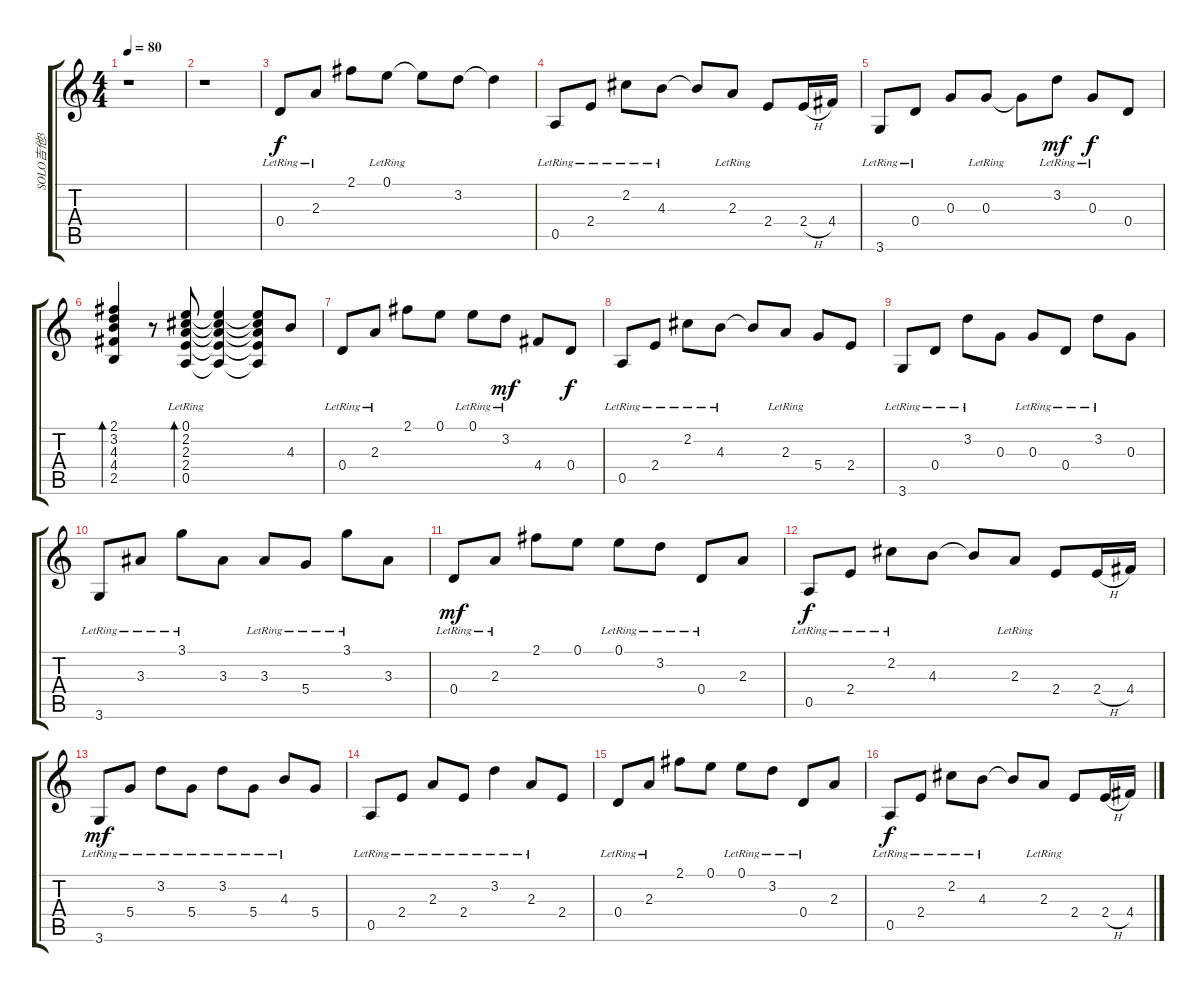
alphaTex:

\track ("SOLO吉他3" "SOLO吉他3") {instrument overdrivenguitar}
\staff {score tabs}
\tuning (E4 B3 G3 D3 A2 E2) {hide}
\ts (4 4)
\tempo 80
\clef g2
\ks c
r.1{dy f} |
r.1 |
0.4{lr}.8 2.3{lr}.8 2.1.8 0.1{lr}.8 0.1{t}.8 3.2.8 3.2{t}.4 |
0.5{lr}.8 2.4{lr}.8 2.2{lr}.8 4.3{lr}.8 4.3{t}.8 2.3{lr}.8 2.4.8 2.4{h}.16 4.4.16 |
3.6{lr}.8 0.4{lr}.8 0.3.8 0.3{lr}.8 0.3{t}.8 3.2{lr}.8{dy mf} 0.3{lr}.8{dy f} 0.4.8 |
(2.1 3.2 4.3 4.4 2.5).4{bd 240} r.8 (0.1{lr} 2.2{lr} 2.3 2.4 0.5).8{bd 240} (0.1{t} 2.2{t} 2.3{t} 2.4{t} 0.5{t}).4 (0.1{t} 2.2{t} 2.3{t} 2.4{t} 0.5{t}).8 4.3.8 |
0.4{lr}.8 2.3{lr}.8 2.1.8 0.1.8 0.1{lr}.8 3.2{lr}.8{dy mf} 4.4.8 0.4.8{dy f} |
0.5{lr}.8 2.4{lr}.8 2.2{lr}.8 4.3{lr}.8 4.3{t}.8 2.3{lr}.8 5.4.8 2.4.8 |
3.6{lr}.8 0.4{lr}.8 3.2{lr}.8 0.3.8 0.3{lr}.8 0.4{lr}.8 3.2{lr}.8 0.3.8 |
3.6{lr}.8 3.3{lr}.8 3.1{lr}.8 3.3.8 3.3{lr}.8 5.4{lr}.8 3.1{lr}.8 3.3.8 |
0.4{lr}.8{dy mf} 2.3{lr}.8 2.1.8 0.1.8 0.1{lr}.8 3.2{lr}.8 0.4{lr}.8 2.3.8 |
0.5{lr}.8{dy f} 2.4{lr}.8 2.2{lr}.8 4.3.8 4.3{t}.8 2.3{lr}.8 2.4.8 2.4{h}.16 4.4.16 |
3.6{lr}.8{dy mf} 5.4{lr}.8 3.2{lr}.8 5.4{lr}.8 3.2{lr}.8 5.4{lr}.8 4.3{lr}.8 5.4.8 |
0.5{lr}.8 2.4{lr}.8 2.3{lr}.8 2.4{lr}.8 3.2{lr}.4 2.3{lr}.8 2.4.8 |
0.4{lr}.8 2.3{lr}.8 2.1.8 0.1.8 0.1{lr}.8 3.2{lr}.8 0.4{lr}.8 2.3.8 |
0.5{lr}.8{dy f} 2.4{lr}.8 2.2{lr}.8 4.3{lr}.8 4.3{t}.8 2.3{lr}.8 2.4.8 2.4{h}.16 4.4.16
